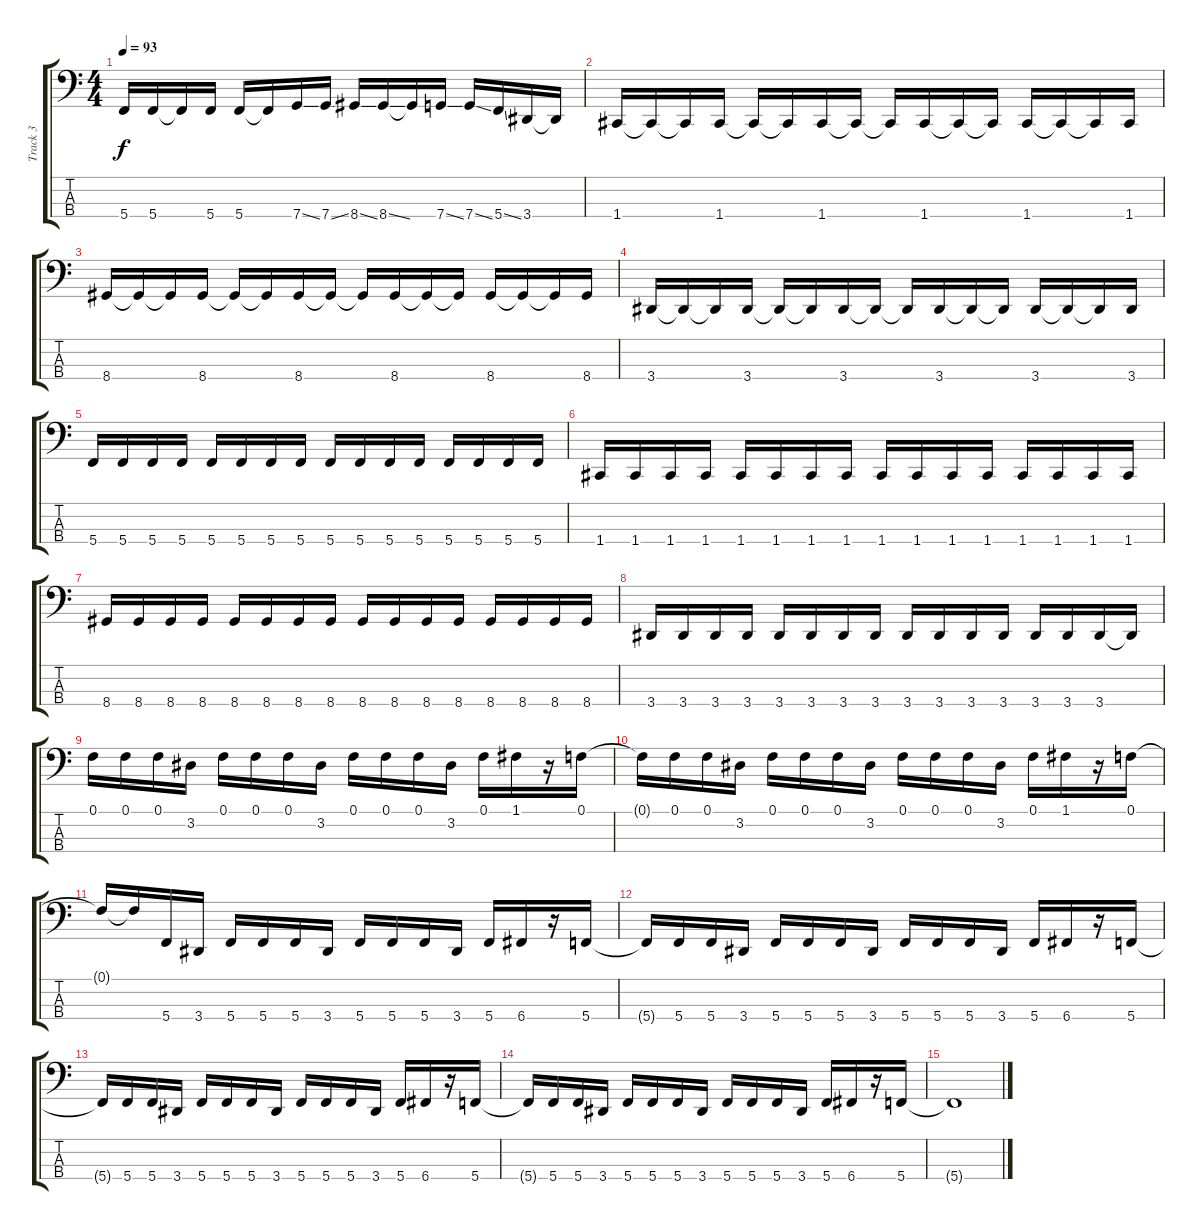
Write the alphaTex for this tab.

\track ("Track 3" "Track 3") {instrument electricbasspick}
\staff {score tabs}
\tuning (F2 C2 G1 C1) {hide}
\ts (4 4)
\tempo 93
\clef f4
\ks c
5.4.16{dy f} 5.4.16 5.4{t}.16 5.4.16 5.4.16 5.4{t}.16 7.4{ss}.16 7.4{ss}.16 8.4{ss}.16 8.4{ss}.16 8.4{t}.16 7.4{ss}.16 7.4{ss}.16 5.4{ss}.16 3.4.16 3.4{t}.16 |
1.4.16 1.4{t}.16 1.4{t}.16 1.4.16 1.4{t}.16 1.4{t}.16 1.4.16 1.4{t}.16 1.4{t}.16 1.4.16 1.4{t}.16 1.4{t}.16 1.4.16 1.4{t}.16 1.4{t}.16 1.4.16 |
8.4.16 8.4{t}.16 8.4{t}.16 8.4.16 8.4{t}.16 8.4{t}.16 8.4.16 8.4{t}.16 8.4{t}.16 8.4.16 8.4{t}.16 8.4{t}.16 8.4.16 8.4{t}.16 8.4{t}.16 8.4.16 |
3.4.16 3.4{t}.16 3.4{t}.16 3.4.16 3.4{t}.16 3.4{t}.16 3.4.16 3.4{t}.16 3.4{t}.16 3.4.16 3.4{t}.16 3.4{t}.16 3.4.16 3.4{t}.16 3.4{t}.16 3.4.16 |
5.4.16 5.4.16 5.4.16 5.4.16 5.4.16 5.4.16 5.4.16 5.4.16 5.4.16 5.4.16 5.4.16 5.4.16 5.4.16 5.4.16 5.4.16 5.4.16 |
1.4.16 1.4.16 1.4.16 1.4.16 1.4.16 1.4.16 1.4.16 1.4.16 1.4.16 1.4.16 1.4.16 1.4.16 1.4.16 1.4.16 1.4.16 1.4.16 |
8.4.16 8.4.16 8.4.16 8.4.16 8.4.16 8.4.16 8.4.16 8.4.16 8.4.16 8.4.16 8.4.16 8.4.16 8.4.16 8.4.16 8.4.16 8.4.16 |
3.4.16 3.4.16 3.4.16 3.4.16 3.4.16 3.4.16 3.4.16 3.4.16 3.4.16 3.4.16 3.4.16 3.4.16 3.4.16 3.4.16 3.4.16 3.4{t}.16 |
0.1.16 0.1.16 0.1.16 3.2.16 0.1.16 0.1.16 0.1.16 3.2.16 0.1.16 0.1.16 0.1.16 3.2.16 0.1.16 1.1.16 r.16 0.1.16 |
0.1{t}.16 0.1.16 0.1.16 3.2.16 0.1.16 0.1.16 0.1.16 3.2.16 0.1.16 0.1.16 0.1.16 3.2.16 0.1.16 1.1.16 r.16 0.1.16 |
0.1{t}.16 0.1{t}.16 5.4.16 3.4.16 5.4.16 5.4.16 5.4.16 3.4.16 5.4.16 5.4.16 5.4.16 3.4.16 5.4.16 6.4.16 r.16 5.4.16 |
5.4{t}.16 5.4.16 5.4.16 3.4.16 5.4.16 5.4.16 5.4.16 3.4.16 5.4.16 5.4.16 5.4.16 3.4.16 5.4.16 6.4.16 r.16 5.4.16 |
5.4{t}.16 5.4.16 5.4.16 3.4.16 5.4.16 5.4.16 5.4.16 3.4.16 5.4.16 5.4.16 5.4.16 3.4.16 5.4.16 6.4.16 r.16 5.4.16 |
5.4{t}.16 5.4.16 5.4.16 3.4.16 5.4.16 5.4.16 5.4.16 3.4.16 5.4.16 5.4.16 5.4.16 3.4.16 5.4.16 6.4.16 r.16 5.4.16 |
5.4{t}.1
